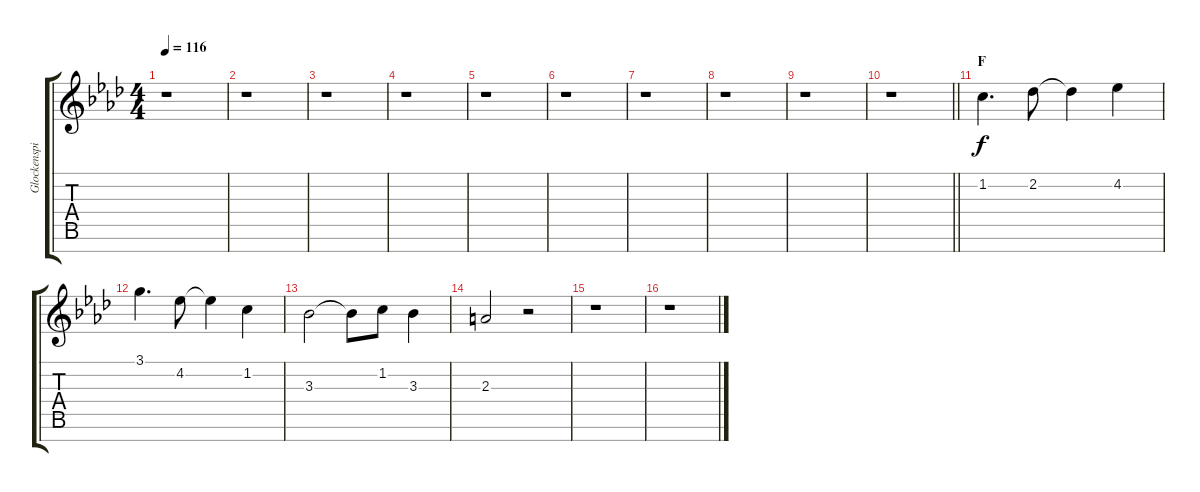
\track ("Glockenspiel" "Glockenspi") {instrument vibraphone}
\staff {score tabs}
\tuning (E5 B4 G4 D4 A3 E3 B2) {hide}
\ts (4 4)
\tempo 116
\clef g2
\ks ab
r.1{dy f} |
r.1 |
r.1 |
r.1 |
r.1 |
r.1 |
r.1 |
r.1 |
r.1 |
\barLineRight lightlight
r.1 |
\section ("" "F")
1.2.4{d} 2.2.8 2.2{t}.4 4.2.4 |
3.1.4{d} 4.2.8 4.2{t}.4 1.2.4 |
3.3.2 3.3{t}.8 1.2.8 3.3.4 |
2.3.2 r.2 |
r.1 |
r.1
